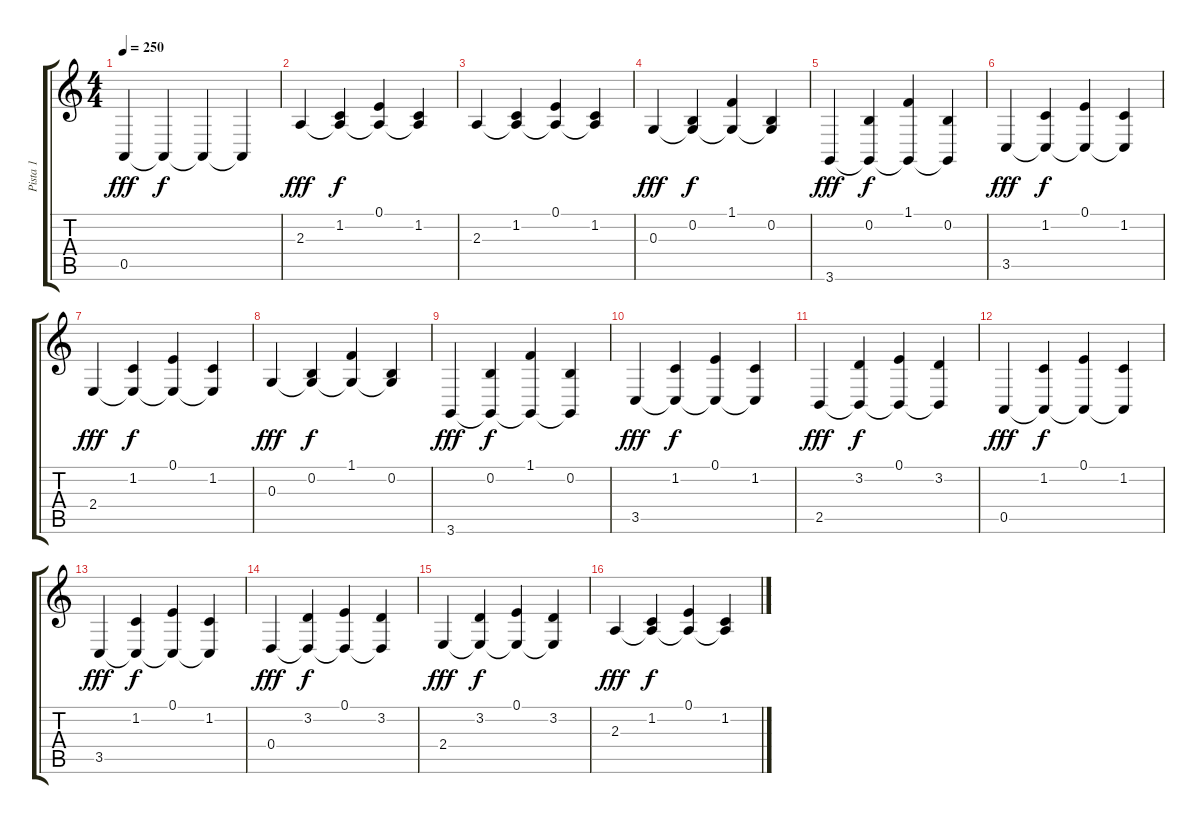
\track ("Pista 1" "Pista 1") {instrument acousticgrandpiano}
\staff {score tabs}
\tuning (E4 B3 G3 D3 A2 E2) {hide}
\ts (4 4)
\tempo 250
\clef g2
\ks c
0.5.4{dy fff} 0.5{t}.4{dy f} 0.5{t}.4 0.5{t}.4 |
2.3.4{dy fff} (1.2 2.3{t}).4{dy f} (0.1 2.3{t}).4 (1.2 2.3{t}).4 |
2.3.4 (1.2 2.3{t}).4 (0.1 2.3{t}).4 (1.2 2.3{t}).4 |
0.3.4{dy fff} (0.2 0.3{t}).4{dy f} (1.1 0.3{t}).4 (0.2 0.3{t}).4 |
3.6.4{dy fff} (0.2 3.6{t}).4{dy f} (1.1 3.6{t}).4 (0.2 3.6{t}).4 |
3.5.4{dy fff} (1.2 3.5{t}).4{dy f} (0.1 3.5{t}).4 (1.2 3.5{t}).4 |
2.4.4{dy fff} (1.2 2.4{t}).4{dy f} (0.1 2.4{t}).4 (1.2 2.4{t}).4 |
0.3.4{dy fff} (0.2 0.3{t}).4{dy f} (1.1 0.3{t}).4 (0.2 0.3{t}).4 |
3.6.4{dy fff} (0.2 3.6{t}).4{dy f} (1.1 3.6{t}).4 (0.2 3.6{t}).4 |
3.5.4{dy fff} (1.2 3.5{t}).4{dy f} (0.1 3.5{t}).4 (1.2 3.5{t}).4 |
2.5.4{dy fff} (3.2 2.5{t}).4{dy f} (0.1 2.5{t}).4 (3.2 2.5{t}).4 |
0.5.4{dy fff} (1.2 0.5{t}).4{dy f} (0.1 0.5{t}).4 (1.2 0.5{t}).4 |
3.5.4{dy fff} (1.2 3.5{t}).4{dy f} (0.1 3.5{t}).4 (1.2 3.5{t}).4 |
0.4.4{dy fff} (3.2 0.4{t}).4{dy f} (0.1 0.4{t}).4 (3.2 0.4{t}).4 |
2.4.4{dy fff} (3.2 2.4{t}).4{dy f} (0.1 2.4{t}).4 (3.2 2.4{t}).4 |
2.3.4{dy fff} (1.2 2.3{t}).4{dy f} (0.1 2.3{t}).4 (1.2 2.3{t}).4
